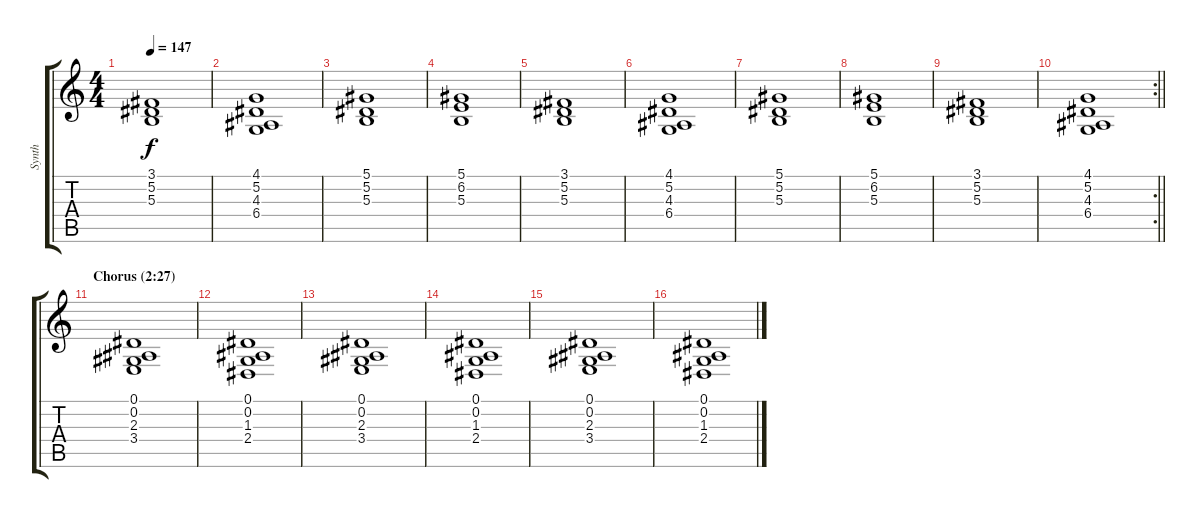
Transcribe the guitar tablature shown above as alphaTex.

\track ("Synth" "Synth") {instrument stringensemble1}
\staff {score tabs}
\tuning (Eb4 Bb3 Gb3 Db3 Ab2 Eb2) {hide}
\ts (4 4)
\tempo 147
\clef g2
\ks c
(3.1 5.2 5.3).1{dy f} |
(4.1 5.2 4.3 6.4).1 |
(5.1 5.2 5.3).1 |
(5.1 6.2 5.3).1 |
(3.1 5.2 5.3).1 |
(4.1 5.2 4.3 6.4).1 |
(5.1 5.2 5.3).1 |
(5.1 6.2 5.3).1 |
(3.1 5.2 5.3).1 |
\rc 2
\barLineRight lightlight
(4.1 5.2 4.3 6.4).1 |
\section ("" "Chorus (2:27)")
(0.1 0.2 2.3 3.4).1 |
(0.1 0.2 1.3 2.4).1 |
(0.1 0.2 2.3 3.4).1 |
(0.1 0.2 1.3 2.4).1 |
(0.1 0.2 2.3 3.4).1 |
(0.1 0.2 1.3 2.4).1
